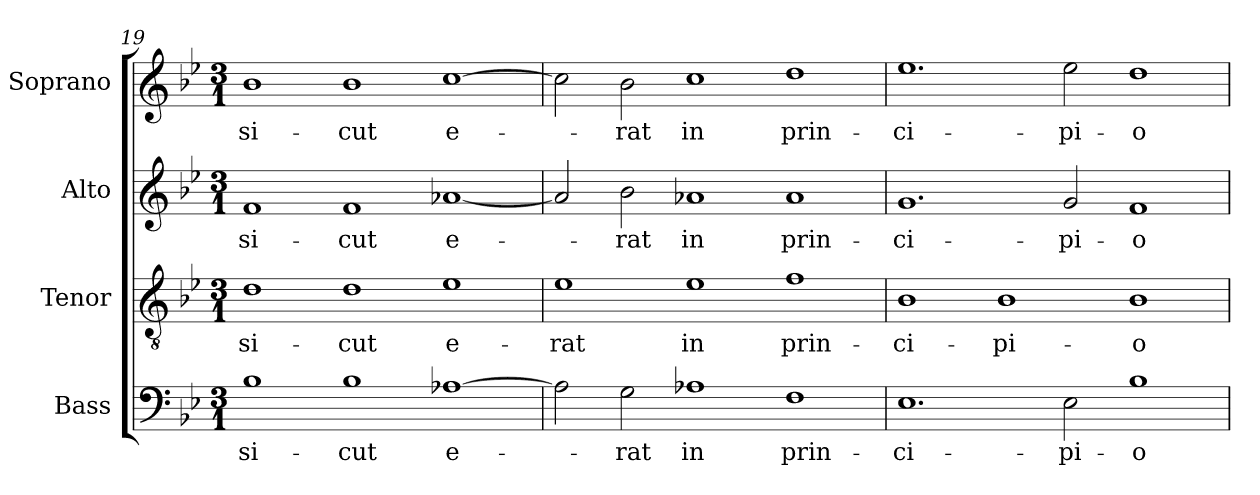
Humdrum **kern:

**kern	**text	**kern	**text	**kern	**text	**kern	**text
*part4	*part4	*part3	*part3	*part2	*part2	*part1	*part1
*staff4	*staff4	*staff3	*staff3	*staff2	*staff2	*staff1	*staff1
*I"Bass	*	*I"Tenor	*	*I"Alto	*	*I"Soprano	*
*clefF4	*	*clefGv2	*	*clefG2	*	*clefG2	*
*k[b-e-]	*	*k[b-e-]	*	*k[b-e-]	*	*k[b-e-]	*
*B-:	*	*B-:	*	*B-:	*	*B-:	*
*M3/1	*	*M3/1	*	*M3/1	*	*M3/1	*
=19	=19	=19	=19	=19	=19	=19	=19
!	!LO:LY:b	!	!LO:LY:b	!	!LO:LY:b	!	!LO:LY:b
1B-	si-	1d	si-	1f	si-	1b-	si-
!	!LO:LY:b	!	!LO:LY:b	!	!LO:LY:b	!	!LO:LY:b
1B-	-cut	1d	-cut	1f	-cut	1b-	-cut
!	!LO:LY:b	!	!LO:LY:b	!	!LO:LY:b	!	!LO:LY:b
[1A-X	e-	1e-	e-	[1a-X	e-	[1cc	e-
=20	=20	=20	=20	=20	=20	=20	=20
!	!	!	!LO:LY:b	!	!	!	!
2A-\]	.	1e-	-rat	2a-/]	.	2cc\]	.
!	!LO:LY:b	!	!	!	!LO:LY:b	!	!LO:LY:b
2G\	-rat	.	.	2b-\	-rat	2b-\	-rat
!	!LO:LY:b	!	!LO:LY:b	!	!LO:LY:b	!	!LO:LY:b
1A-X	in	1e-	in	1a-X	in	1cc	in
!	!LO:LY:b	!	!LO:LY:b	!	!LO:LY:b	!	!LO:LY:b
1F	prin-	1f	prin-	1a-	prin-	1dd	prin-
=21	=21	=21	=21	=21	=21	=21	=21
!	!LO:LY:b	!	!LO:LY:b	!	!LO:LY:b	!	!LO:LY:b
1.E-	-ci-	1B-	-ci-	1.g	-ci-	1.ee-	-ci-
!	!	!	!LO:LY:b	!	!	!	!
.	.	1B-	-pi-	.	.	.	.
!	!LO:LY:b	!	!	!	!LO:LY:b	!	!LO:LY:b
2E-\	-pi-	.	.	2g/	-pi-	2ee-\	-pi-
!	!LO:LY:b	!	!LO:LY:b	!	!LO:LY:b	!	!LO:LY:b
1B-	-o	1B-	-o	1f	-o	1dd	-o
=	=	=	=	=	=	=	=
*-	*-	*-	*-	*-	*-	*-	*-
